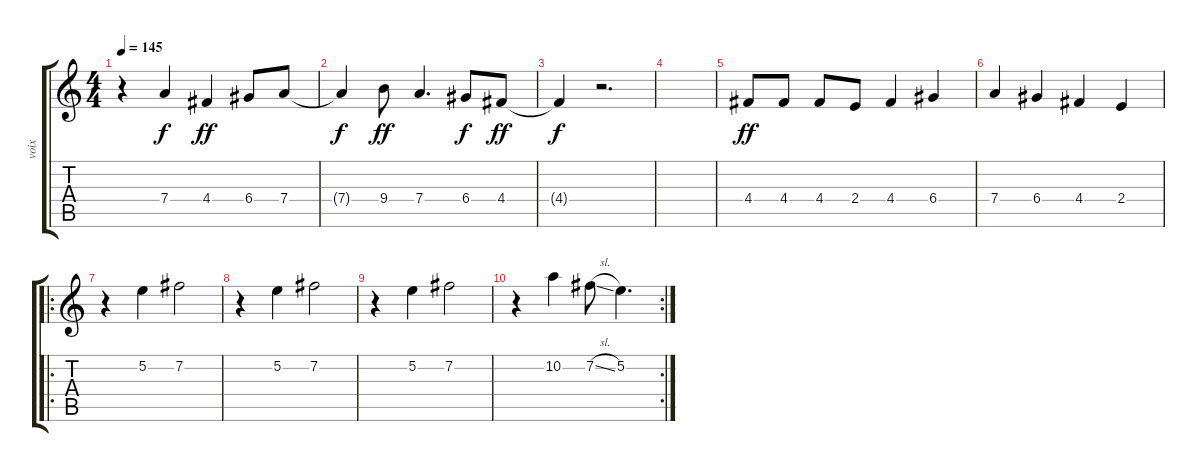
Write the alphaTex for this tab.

\track ("voix" "voix") {instrument acousticguitarsteel}
\staff {score tabs}
\tuning (E4 B3 G3 D3 A2 E2) {hide}
\ts (4 4)
\tempo 145
\clef g2
\ks c
r.4{dy ff} 7.4{t}.4{dy f} 4.4.4{dy ff} 6.4.8 7.4.8 |
7.4{t}.4{dy f} 9.4.8{dy ff} 7.4.4{d} 6.4.8{dy f} 4.4.8{dy ff} |
4.4{t}.4{dy f} r.2{d} |
|
4.4.8{dy ff} 4.4.8 4.4.8 2.4.8 4.4.4 6.4.4 |
7.4.4 6.4.4 4.4.4 2.4.4 |
\ro
r.4 5.2.4 7.2.2 |
r.4 5.2.4 7.2.2 |
r.4 5.2.4 7.2.2 |
\rc 2
r.4 10.2.4 7.2{sl}.8 5.2.4{d}
